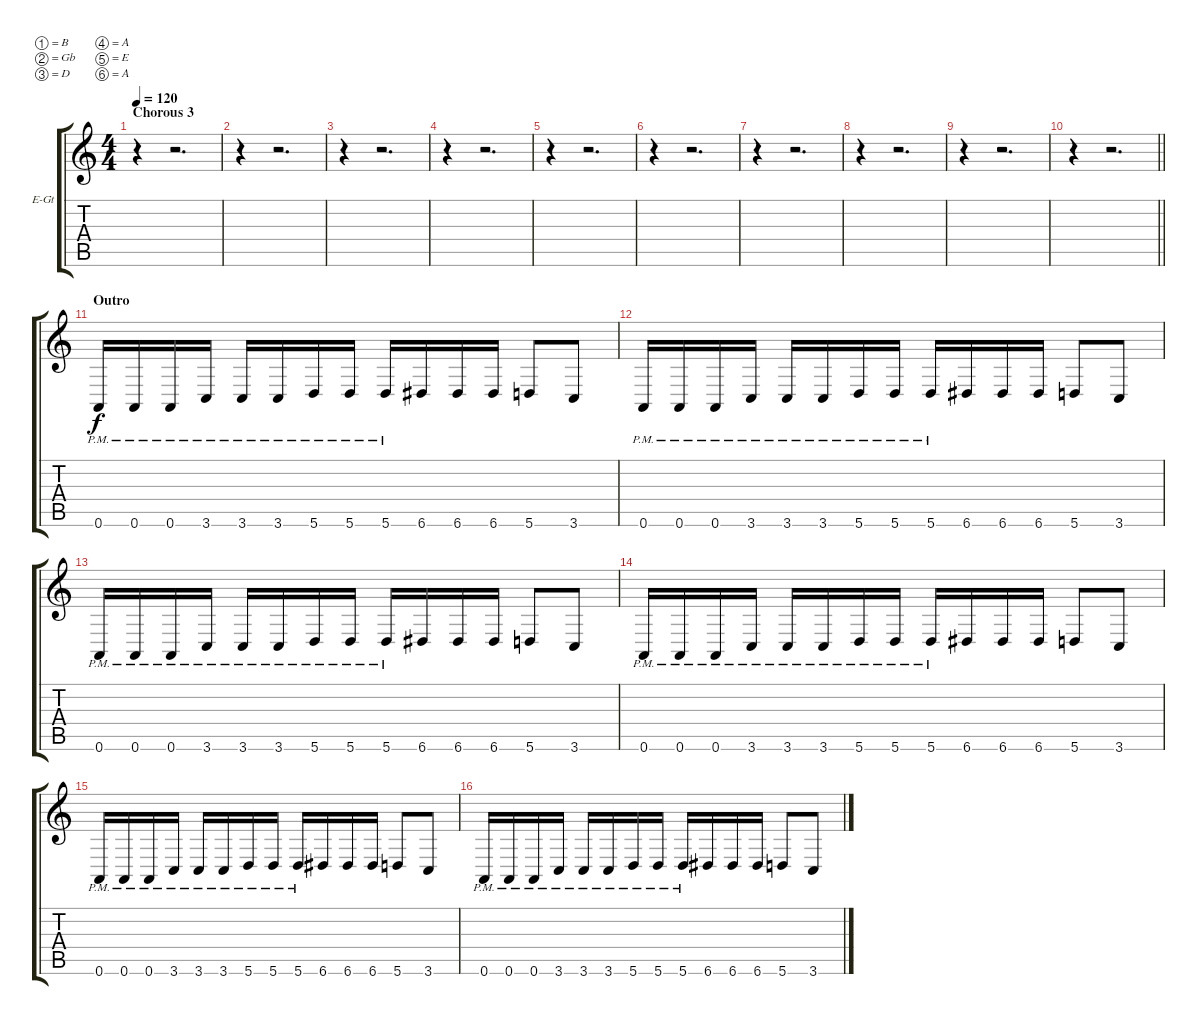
\bracketExtendMode groupsimilarinstruments
\firstSystemTrackNameOrientation horizontal
\otherSystemsTrackNameOrientation horizontal
\track ("Lead Gtr. " "E-Gt") {instrument distortionguitar}
\staff {score tabs}
\tuning (B3 Gb3 D3 A2 E2 A1)
\ts (4 4)
\section ("" "Chorous 3")
\tempo 120
\clef g2
\ks c
r.4{dy f} r.2{d} |
r.4 r.2{d} |
r.4 r.2{d} |
r.4 r.2{d} |
r.4 r.2{d} |
r.4 r.2{d} |
r.4 r.2{d} |
r.4 r.2{d} |
r.4 r.2{d} |
\barLineRight lightlight
r.4 r.2{d} |
\section ("" "Outro")
0.6{pm}.16 0.6{pm}.16 0.6{pm}.16 3.6{pm}.16 3.6{pm}.16 3.6{pm}.16 5.6{pm}.16 5.6{pm}.16 5.6{pm}.16 6.6.16 6.6.16 6.6.16 5.6.8 3.6.8 |
0.6{pm}.16 0.6{pm}.16 0.6{pm}.16 3.6{pm}.16 3.6{pm}.16 3.6{pm}.16 5.6{pm}.16 5.6{pm}.16 5.6{pm}.16 6.6.16 6.6.16 6.6.16 5.6.8 3.6.8 |
0.6{pm}.16 0.6{pm}.16 0.6{pm}.16 3.6{pm}.16 3.6{pm}.16 3.6{pm}.16 5.6{pm}.16 5.6{pm}.16 5.6{pm}.16 6.6.16 6.6.16 6.6.16 5.6.8 3.6.8 |
0.6{pm}.16 0.6{pm}.16 0.6{pm}.16 3.6{pm}.16 3.6{pm}.16 3.6{pm}.16 5.6{pm}.16 5.6{pm}.16 5.6{pm}.16 6.6.16 6.6.16 6.6.16 5.6.8 3.6.8 |
0.6{pm}.16 0.6{pm}.16 0.6{pm}.16 3.6{pm}.16 3.6{pm}.16 3.6{pm}.16 5.6{pm}.16 5.6{pm}.16 5.6{pm}.16 6.6.16 6.6.16 6.6.16 5.6.8 3.6.8 |
0.6{pm}.16 0.6{pm}.16 0.6{pm}.16 3.6{pm}.16 3.6{pm}.16 3.6{pm}.16 5.6{pm}.16 5.6{pm}.16 5.6{pm}.16 6.6.16 6.6.16 6.6.16 5.6.8 3.6.8
